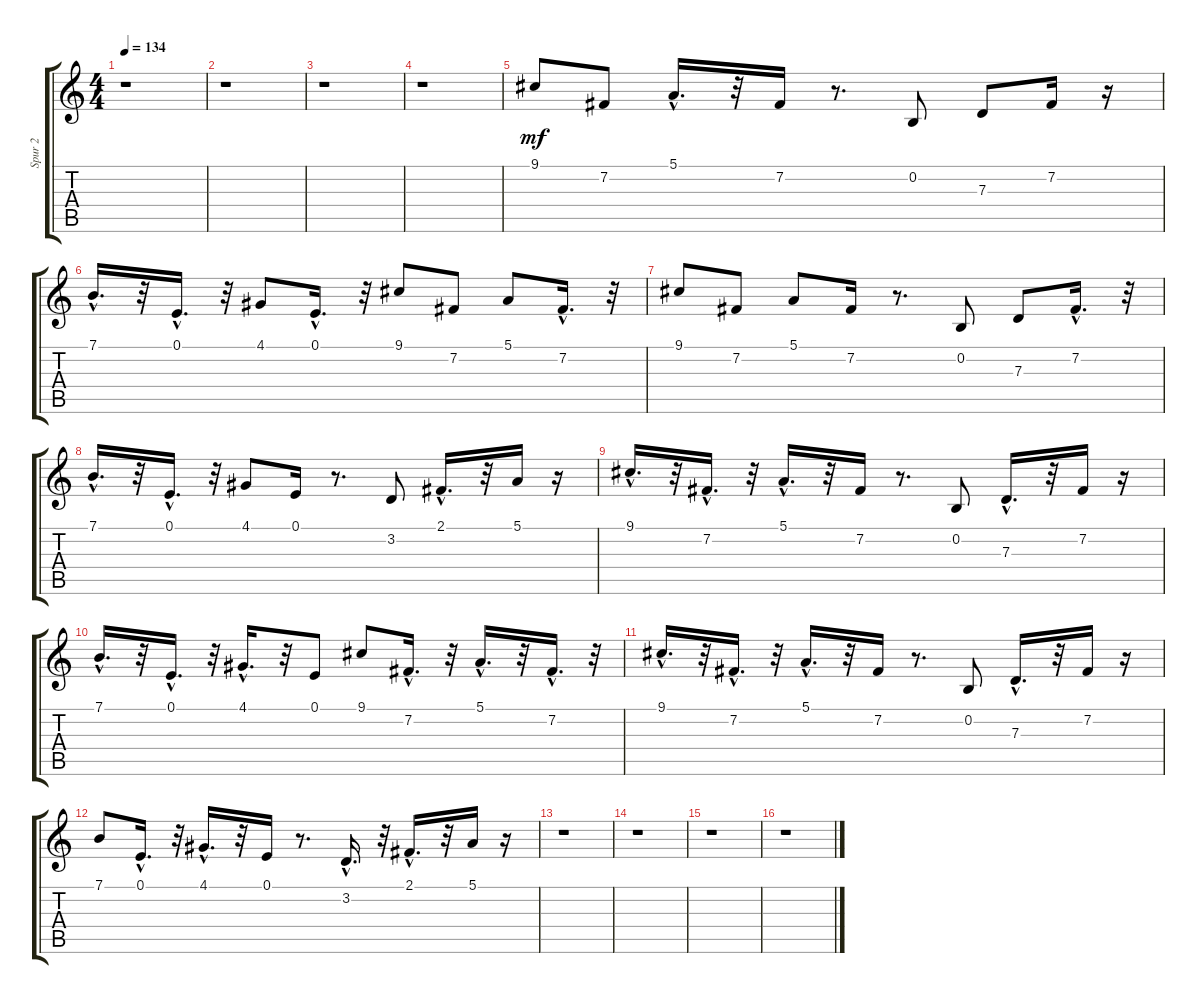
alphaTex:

\track ("Spur 2" "Spur 2") {instrument vibraphone}
\staff {score tabs}
\tuning (E4 B3 G3 D3 A2 E2) {hide}
\ts (4 4)
\tempo 134
\clef g2
\ks c
r.1{dy mf} |
r.1 |
r.1 |
r.1 |
9.1.8 7.2.8 5.1{hac}.16{d} r.32 7.2.16 r.8{d} 0.2.8 7.3.8 7.2.16 r.16 |
7.1{hac}.16{d} r.32 0.1{hac}.16{d} r.32 4.1.8 0.1{hac}.16{d} r.32 9.1.8 7.2.8 5.1.8 7.2{hac}.16{d} r.32 |
9.1.8 7.2.8 5.1.8 7.2.16 r.8{d} 0.2.8 7.3.8 7.2{hac}.16{d} r.32 |
7.1{hac}.16{d} r.32 0.1{hac}.16{d} r.32 4.1.8 0.1.16 r.8{d} 3.2.8 2.1{hac}.16{d} r.32 5.1.16 r.16 |
9.1{hac}.16{d} r.32 7.2{hac}.16{d} r.32 5.1{hac}.16{d} r.32 7.2.16 r.8{d} 0.2.8 7.3{hac}.16{d} r.32 7.2.16 r.16 |
7.1{hac}.16{d} r.32 0.1{hac}.16{d} r.32 4.1{hac}.16{d} r.32 0.1.8 9.1.8 7.2{hac}.16{d} r.32 5.1{hac}.16{d} r.32 7.2{hac}.16{d} r.32 |
9.1{hac}.16{d} r.32 7.2{hac}.16{d} r.32 5.1{hac}.16{d} r.32 7.2.16 r.8{d} 0.2.8 7.3{hac}.16{d} r.32 7.2.16 r.16 |
7.1.8 0.1{hac}.16{d} r.32 4.1{hac}.16{d} r.32 0.1.16 r.8{d} 3.2{hac}.16{d} r.32 2.1{hac}.16{d} r.32 5.1.16 r.16 |
r.1 |
r.1 |
r.1 |
r.1
